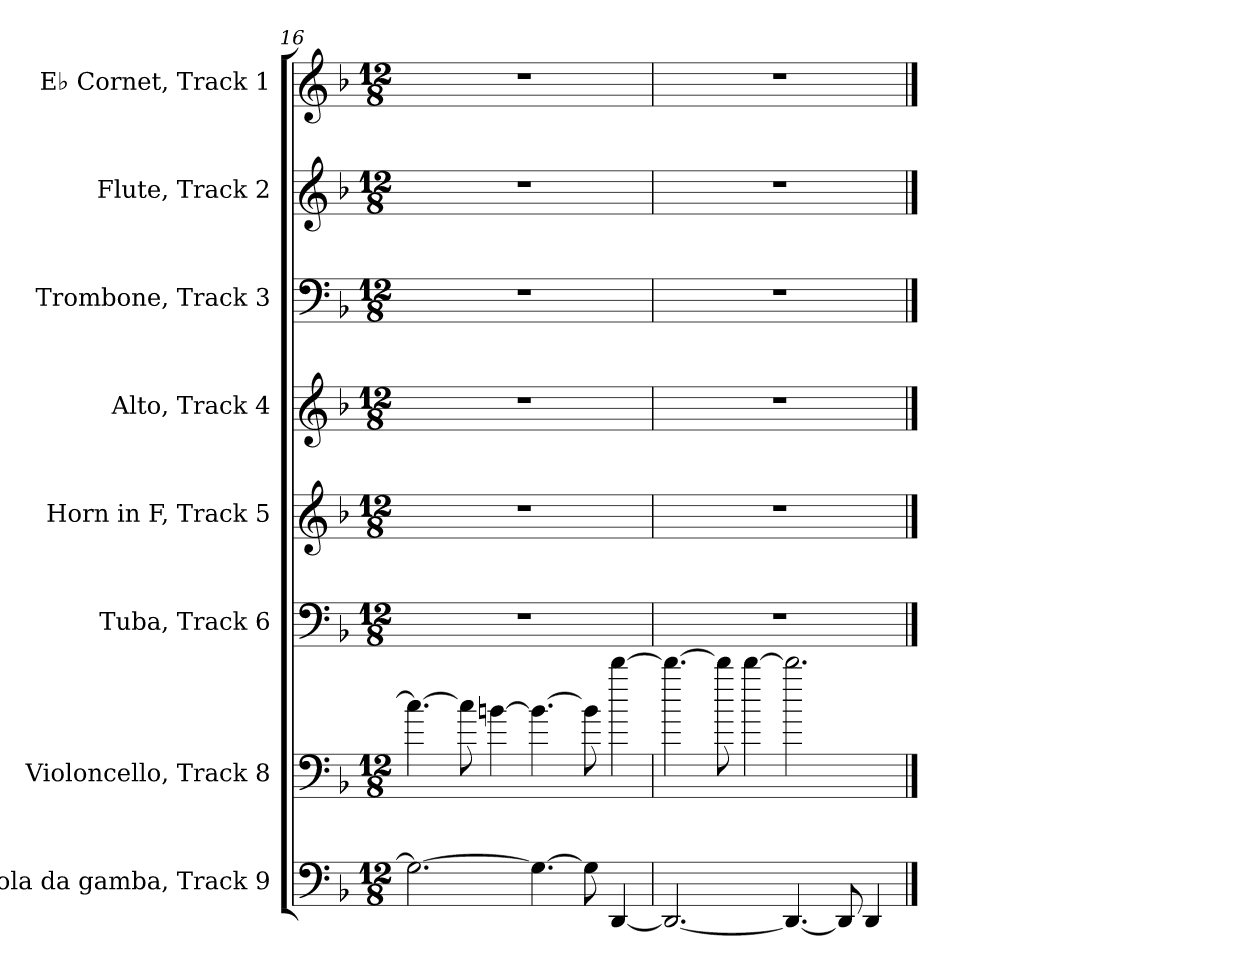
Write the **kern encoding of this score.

**kern	**kern	**kern	**kern	**kern	**kern	**kern	**kern
*part8	*part7	*part6	*part5	*part4	*part3	*part2	*part1
*staff8	*staff7	*staff6	*staff5	*staff4	*staff3	*staff2	*staff1
*I"Viola da gamba, Track 9	*I"Violoncello, Track 8	*I"Tuba, Track 6	*I"Horn in F, Track 5	*I"Alto, Track 4	*I"Trombone, Track 3	*I"Flute, Track 2	*I"E♭ Cornet, Track 1
*I'Vla. d. g.	*I'Vc.	*I'Tba.	*	*I'A.	*I'Tbn.	*I'Fl.	*I'E♭ Cnt.
*clefF4	*clefF4	*clefF4	*clefG2	*clefG2	*clefF4	*clefG2	*clefG2
*	*	*	*ITrd4c7	*	*	*	*ITrd-2c-3
*k[b-]	*k[b-]	*k[b-]	*k[b-e-]	*k[b-]	*k[b-]	*k[b-]	*k[b-e-a-d-]
*M12/8	*M12/8	*M12/8	*M12/8	*M12/8	*M12/8	*M12/8	*M12/8
=16	=16	=16	=16	=16	=16	=16	=16
2.G\_	4.cc\_	1.r	1.r	1.r	1.r	1.r	1.r
.	8cc\]	.	.	.	.	.	.
.	[4bn\	.	.	.	.	.	.
4.G\_	4.b\_	.	.	.	.	.	.
8G\]	8b\]	.	.	.	.	.	.
[4DD/	[4ddd\	.	.	.	.	.	.
=17	=17	=17	=17	=17	=17	=17	=17
2.DD/_	4.ddd\_	1.r	1.r	1.r	1.r	1.r	1.r
.	8ddd\]	.	.	.	.	.	.
.	[4ddd\	.	.	.	.	.	.
4.DD/_	2.ddd\]	.	.	.	.	.	.
8DD/]	.	.	.	.	.	.	.
4DD/	.	.	.	.	.	.	.
==	==	==	==	==	==	==	==
*-	*-	*-	*-	*-	*-	*-	*-
